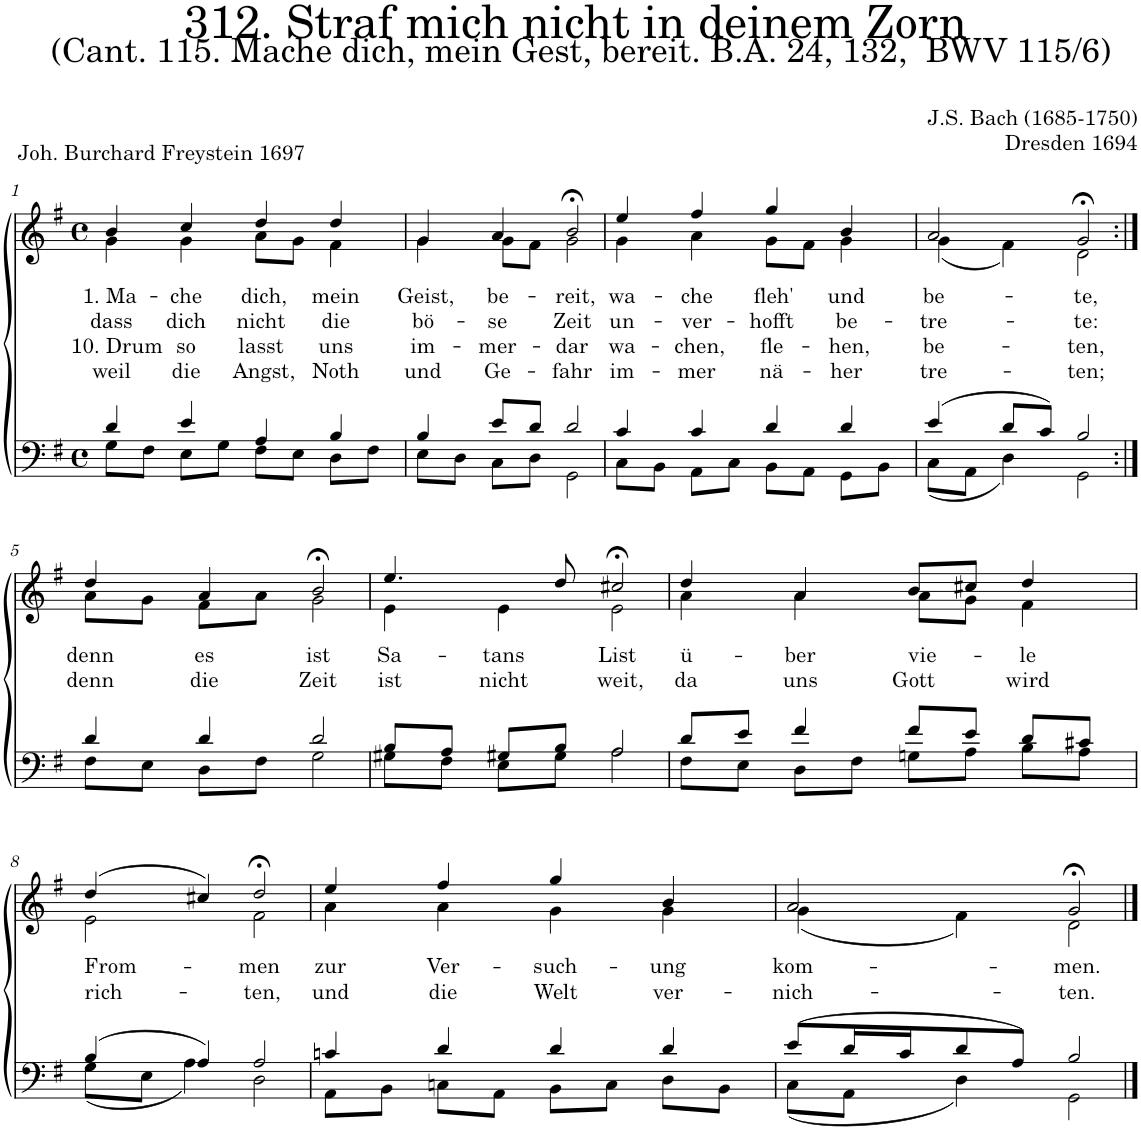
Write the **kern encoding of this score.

**kern	**kern	**text	**text	**text	**text
*part2	*part1	*part1	*part1	*part1	*part1
*staff2	*staff1	*staff1	*staff1	*staff1	*staff1
*I"Tenor/Bass	*I"Soprano/Alto	*	*	*	*
*clefF4	*clefG2	*	*	*	*
*k[f#]	*k[f#]	*	*	*	*
*M4/4	*M4/4	*	*	*	*
*met(c)	*met(c)	*	*	*	*
=1	=1	=1	=1	=1	=1
*^	*	*	*	*	*
!	!	!	!LO:LY:b	!LO:LY:b	!LO:LY:b	!LO:LY:b
*	*	*^	*	*	*	*
4d/	8G\L	4b;</	4g\	1. Ma-	dass	10. Drum	weil
.	8F#\J	.	.	.	.	.	.
!	!	!	!	!LO:LY:b	!LO:LY:b	!LO:LY:b	!LO:LY:b
4e/	8E\L	4cc/	4g\	-che	dich	so	die
.	8G\J	.	.	.	.	.	.
!	!	!	!	!LO:LY:b	!LO:LY:b	!LO:LY:b	!LO:LY:b
4A/	8F#\L	4dd/	8a\L	dich,	nicht	lasst	Angst,
.	8E\J	.	8g\J	.	.	.	.
!	!	!	!	!LO:LY:b	!LO:LY:b	!LO:LY:b	!LO:LY:b
4B/	8D\L	4dd/	4f#\	mein	die	uns	Noth
.	8F#\J	.	.	.	.	.	.
=2	=2	=2	=2	=2	=2	=2	=2
!	!	!	!	!LO:LY:b	!LO:LY:b	!LO:LY:b	!LO:LY:b
4B/	8E\L	4g/	4g\	Geist,	bö-	im-	und
.	8D\J	.	.	.	.	.	.
!	!	!	!	!LO:LY:b	!LO:LY:b	!LO:LY:b	!LO:LY:b
8e/L	8C\L	4a/	8g\L	be-	-se	-mer-	Ge-
8d/J	8D\J	.	8f#\J	.	.	.	.
!	!	!	!	!LO:LY:b	!LO:LY:b	!LO:LY:b	!LO:LY:b
2d/	2GG\	2b;<,/	2g\	-reit,	Zeit	-dar	-fahr
=3	=3	=3	=3	=3	=3	=3	=3
!	!	!	!	!LO:LY:b	!LO:LY:b	!LO:LY:b	!LO:LY:b
4c/	8C\L	4ee/	4g\	wa-	un-	wa-	im-
.	8BB\J	.	.	.	.	.	.
!	!	!	!	!LO:LY:b	!LO:LY:b	!LO:LY:b	!LO:LY:b
4c/	8AA\L	4ff#/	4a\	-che	-ver-	-chen,	-mer
.	8C\J	.	.	.	.	.	.
!	!	!	!	!LO:LY:b	!LO:LY:b	!LO:LY:b	!LO:LY:b
4d/	8BB\L	4gg/	8g\L	fleh'	-hofft	fle-	nä-
.	8AA\J	.	8f#\J	.	.	.	.
!	!	!	!	!LO:LY:b	!LO:LY:b	!LO:LY:b	!LO:LY:b
4d/	8GG\L	4b/	4g\	und	be-	-hen,	-her
.	8BB\J	.	.	.	.	.	.
=4	=4	=4	=4	=4	=4	=4	=4
!	!	!	!	!LO:LY:b	!LO:LY:b	!LO:LY:b	!LO:LY:b
(4e/	(8C\L	2a/	(4g\	be-	-tre-	be-	tre-
.	8AA\J	.	.	.	.	.	.
8d/L	4D\)	.	4f#\)	.	.	.	.
8c/J)	.	.	.	.	.	.	.
!	!	!	!	!LO:LY:b	!LO:LY:b	!LO:LY:b	!LO:LY:b
2B/	2GG\	2g;<,/	2d\	-te,	-te:	-ten,	-ten;
!!LO:LB:g=z	!!
=5:|!	=5:|!	=5:|!	=5:|!	=5:|!	=5:|!	=5:|!	=5:|!
!	!	!	!	!LO:LY:b	!LO:LY:b	!	!
4d/	8F#\L	4dd/	8a\L	denn	denn	.	.
.	8E\J	.	8g\J	.	.	.	.
!	!	!	!	!LO:LY:b	!LO:LY:b	!	!
4d/	8D\L	4a/	8f#\L	es	die	.	.
.	8F#\J	.	8a\J	.	.	.	.
!	!	!	!	!LO:LY:b	!LO:LY:b	!	!
2d/	2G\	2b;<,/	2g\	ist	Zeit	.	.
=6	=6	=6	=6	=6	=6	=6	=6
!	!	!	!	!LO:LY:b	!LO:LY:b	!	!
8B/L	8G#X\L	4.ee/	4e\	Sa-	ist	.	.
8A/J	8F#\J	.	.	.	.	.	.
!	!	!	!	!LO:LY:b	!LO:LY:b	!	!
8G#X/L	8E\L	.	4e\	-tans	nicht	.	.
8B/J	8G#\J	8dd/	.	.	.	.	.
!	!	!	!	!LO:LY:b	!LO:LY:b	!	!
2A/	2A\	2cc#X;<,/	2e\	List	weit,	.	.
=7	=7	=7	=7	=7	=7	=7	=7
!	!	!	!	!LO:LY:b	!LO:LY:b	!	!
8d/L	8F#\L	4dd/	4a\	ü-	da	.	.
8e/J	8E\J	.	.	.	.	.	.
!	!	!	!	!LO:LY:b	!LO:LY:b	!	!
4f#/	8D\L	4a/	4a\	-ber	uns	.	.
.	8F#\J	.	.	.	.	.	.
!	!	!	!	!LO:LY:b	!LO:LY:b	!	!
8f#/L	8Gn\L	8b/L	8a\L	vie-	Gott	.	.
8e/J	8A\J	8cc#X/J	8g\J	.	.	.	.
!	!	!	!	!LO:LY:b	!LO:LY:b	!	!
8d/L	8B\L	4dd/	4f#\	-le	wird	.	.
8c#X/J	8A\J	.	.	.	.	.	.
!!LO:LB:g=z	!!
=8	=8	=8	=8	=8	=8	=8	=8
!	!	!	!	!LO:LY:b	!LO:LY:b	!	!
(4B/	(8G\L	(4dd/	2e\	From-	rich-	.	.
.	8E\J	.	.	.	.	.	.
4A/)	4A\)	4cc#X/)	.	.	.	.	.
!	!	!	!	!LO:LY:b	!LO:LY:b	!	!
2A/	2D\	2dd;<,/	2f#\	-men	-ten,	.	.
=9	=9	=9	=9	=9	=9	=9	=9
!	!	!	!	!LO:LY:b	!LO:LY:b	!	!
4cn/	8AA\L	4ee;</	4a\	zur	und	.	.
.	8BB\J	.	.	.	.	.	.
!	!	!	!	!LO:LY:b	!LO:LY:b	!	!
4d/	8Cn\L	4ff#/	4a\	Ver-	die	.	.
.	8AA\J	.	.	.	.	.	.
!	!	!	!	!LO:LY:b	!LO:LY:b	!	!
4d/	8BB\L	4gg;</	4g\	-such-	Welt	.	.
.	8C\J	.	.	.	.	.	.
!	!	!	!	!LO:LY:b	!LO:LY:b	!	!
4d/	8D\L	4b/	4g\	-ung	ver-	.	.
.	8BB\J	.	.	.	.	.	.
=10	=10	=10	=10	=10	=10	=10	=10
!	!	!	!	!LO:LY:b	!LO:LY:b	!	!
(8e/L	(8C\L	2a/	(4g\	kom-	-nich-	.	.
16d/L	8AA\J	.	.	.	.	.	.
16c/J	.	.	.	.	.	.	.
8d/	4D\)	.	4f#\)	.	.	.	.
8A/J)	.	.	.	.	.	.	.
!	!	!	!	!LO:LY:b	!LO:LY:b	!	!
2B/	2GG\	2g;</	2d\	-men.	-ten.	.	.
*v	*v	*	*	*	*	*	*
*	*v	*v	*	*	*	*
==	==	==	==	==	==
*-	*-	*-	*-	*-	*-
